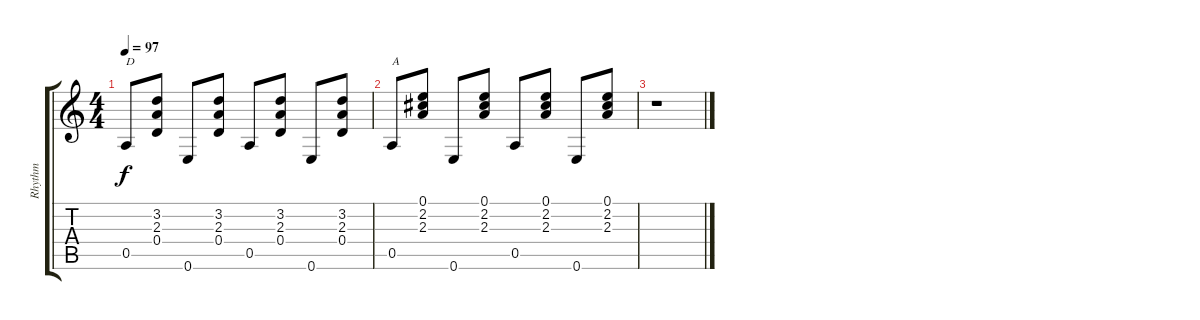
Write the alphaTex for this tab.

\track ("Rhythm" "Rhythm") {instrument acousticguitarsteel}
\staff {score tabs}
\tuning (E4 B3 G3 D3 A2 E2) {hide}
\ts (4 4)
\tempo 97
\clef g2
\ks c
0.5.8{txt "D" dy f} (3.2 2.3 0.4).8 0.6.8 (3.2 2.3 0.4).8 0.5.8 (3.2 2.3 0.4).8 0.6.8 (3.2 2.3 0.4).8 |
0.5.8{txt "A"} (0.1 2.2 2.3).8 0.6.8 (0.1 2.2 2.3).8 0.5.8 (0.1 2.2 2.3).8 0.6.8 (0.1 2.2 2.3).8 |
r.1
